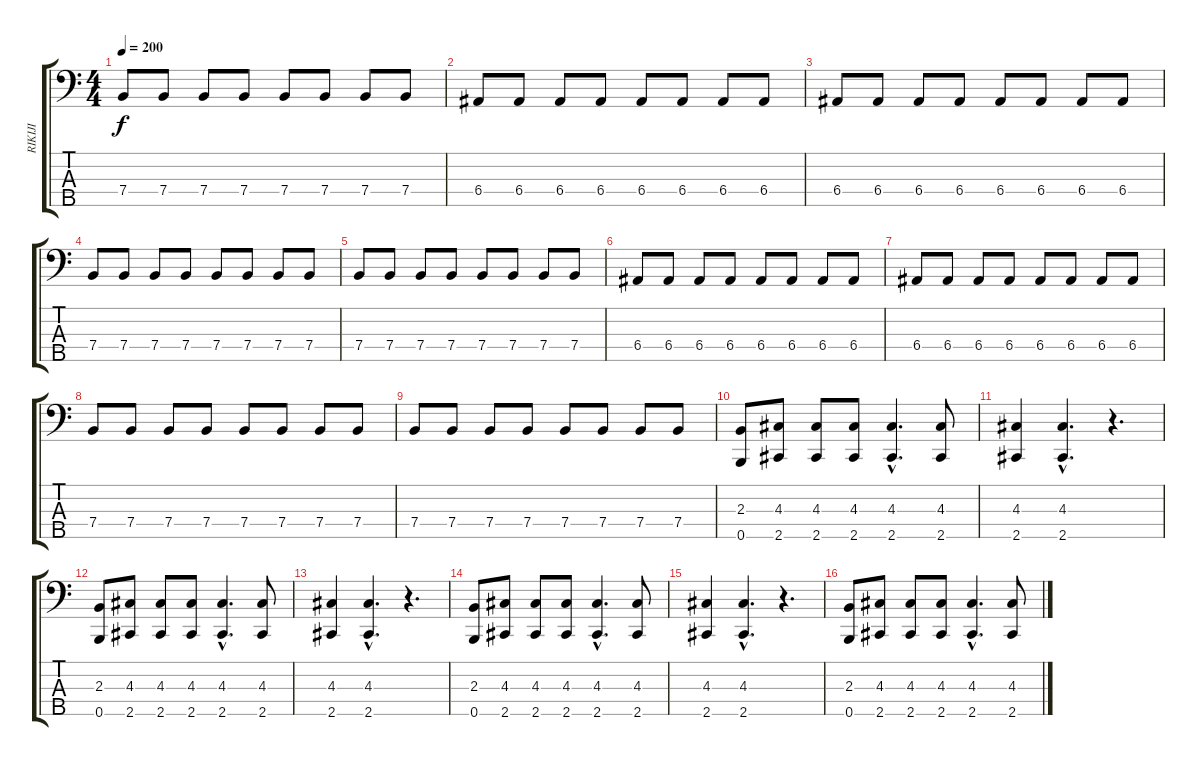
\track ("RIKIJI" "RIKIJI") {instrument electricbasspick}
\staff {score tabs}
\tuning (G2 D2 A1 E1 B0) {hide}
\ts (4 4)
\tempo 200
\clef f4
\ks c
7.4.8{dy f} 7.4.8 7.4.8 7.4.8 7.4.8 7.4.8 7.4.8 7.4.8 |
6.4.8 6.4.8 6.4.8 6.4.8 6.4.8 6.4.8 6.4.8 6.4.8 |
6.4.8 6.4.8 6.4.8 6.4.8 6.4.8 6.4.8 6.4.8 6.4.8 |
7.4.8 7.4.8 7.4.8 7.4.8 7.4.8 7.4.8 7.4.8 7.4.8 |
7.4.8 7.4.8 7.4.8 7.4.8 7.4.8 7.4.8 7.4.8 7.4.8 |
6.4.8 6.4.8 6.4.8 6.4.8 6.4.8 6.4.8 6.4.8 6.4.8 |
6.4.8 6.4.8 6.4.8 6.4.8 6.4.8 6.4.8 6.4.8 6.4.8 |
7.4.8 7.4.8 7.4.8 7.4.8 7.4.8 7.4.8 7.4.8 7.4.8 |
7.4.8 7.4.8 7.4.8 7.4.8 7.4.8 7.4.8 7.4.8 7.4.8 |
(2.3 0.5).8 (4.3 2.5).8 (4.3 2.5).8 (4.3 2.5).8 (4.3{hac} 2.5{hac}).4{d} (4.3 2.5).8 |
(4.3 2.5).4 (4.3{hac} 2.5{hac}).4{d} r.4{d} |
(2.3 0.5).8 (4.3 2.5).8 (4.3 2.5).8 (4.3 2.5).8 (4.3{hac} 2.5{hac}).4{d} (4.3 2.5).8 |
(4.3 2.5).4 (4.3{hac} 2.5{hac}).4{d} r.4{d} |
(2.3 0.5).8 (4.3 2.5).8 (4.3 2.5).8 (4.3 2.5).8 (4.3{hac} 2.5{hac}).4{d} (4.3 2.5).8 |
(4.3 2.5).4 (4.3{hac} 2.5{hac}).4{d} r.4{d} |
(2.3 0.5).8 (4.3 2.5).8 (4.3 2.5).8 (4.3 2.5).8 (4.3{hac} 2.5{hac}).4{d} (4.3 2.5).8
